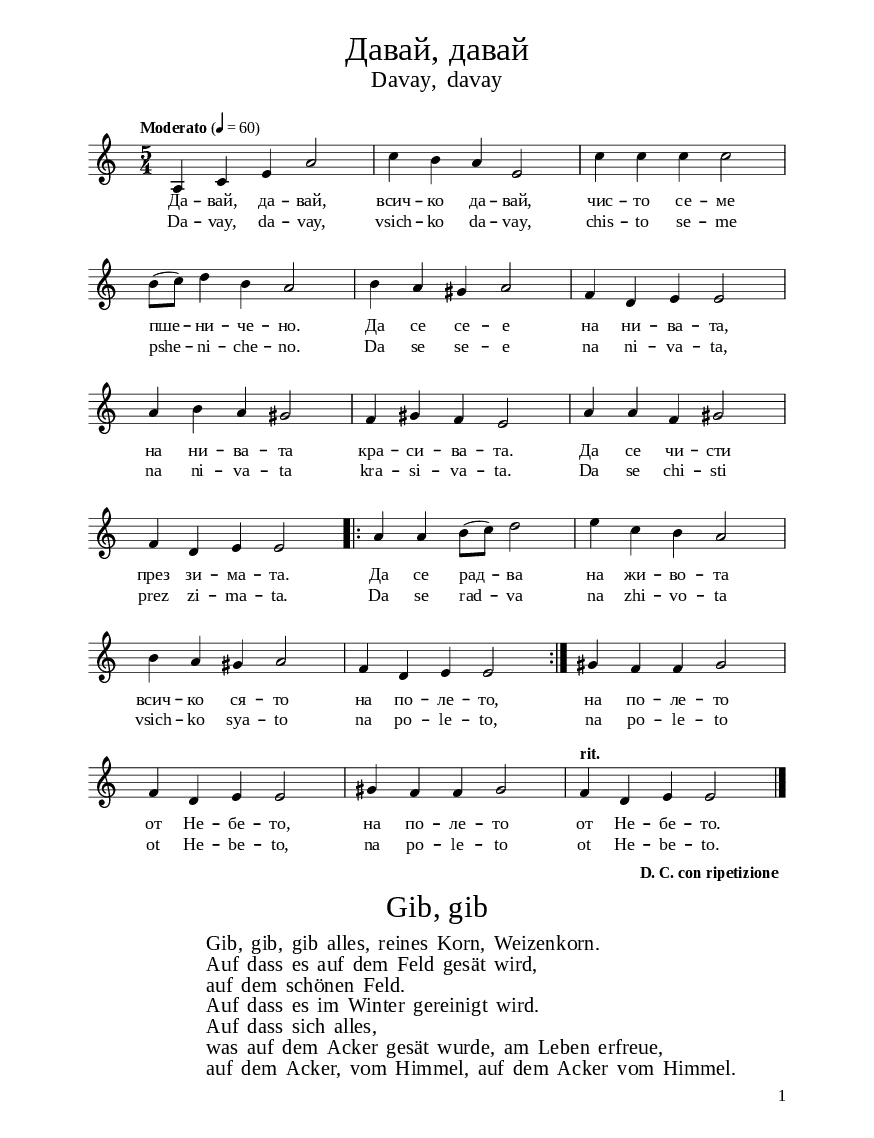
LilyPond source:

\version "2.22.0"

\paper {
  #(set-paper-size "a5")
}

\bookpart {
\paper {
  print-all-headers = ##t
  print-page-number = ##t
  print-first-page-number = ##t

  % put page numbers on the bottom
  oddHeaderMarkup = \markup ""
  evenHeaderMarkup = \markup ""
  oddFooterMarkup = \markup
    \fill-line {
      ""
      \on-the-fly #print-page-number-check-first \fromproperty #'page:page-number-string
    }
  evenFooterMarkup = \markup
    \fill-line {
      \on-the-fly #print-page-number-check-first \fromproperty #'page:page-number-string
      ""
    }

  left-margin = 1.5\cm
  right-margin = 1.5\cm
  top-margin = 1.6\cm
  bottom-margin = 1.2\cm
  ragged-bottom = ##t % do not spread the staves to fill the whole vertical space

  % change lyrics and titles font (affects notes also)
  fonts =
    #(make-pango-font-tree
     "Times New Roman"
     "DejaVu Sans"
     "DejaVu Sans Mono"
     (/ (* staff-height pt) 3.6))

  % change distance between staves
  system-system-spacing =
    #'((basic-distance . 12)
       (minimum-distance . 6)
       (padding . 1)
       (stretchability . 12))
}

\header {
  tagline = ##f
}

\score{
  \layout { 
    indent = 0.0\cm % remove first line indentation
    ragged-last = ##f % do not spread last line to fill the whole space
    \context {
      \Score
      \omit BarNumber %remove bar numbers
    } % context

    \context { % change staff size
      \Staff
      fontSize = #+0 % affects notes size only
      \override StaffSymbol #'staff-space = #(magstep -3)
      \override StaffSymbol #'thickness = #0.5
      \override BarLine #'hair-thickness = #1
      %\override StaffSymbol #'ledger-line-thickness = #'(0 . 0)
    }

    \context { % adjust space between staff and lyrics and between the two lyric lines
      \Lyrics
      \override VerticalAxisGroup.nonstaff-relatedstaff-spacing = #'((basic-distance . 4.5))
      \override VerticalAxisGroup.nonstaff-nonstaff-spacing = #'((minimum-distance . 2))
    }
  } % layout

   \new Voice \absolute  {
    \clef treble
    \key a \minor
    \time 5/4 
    %\tempo "Moderato" 8 = 160
    \tempo \markup { % make tempo note smaller
      \concat { "Moderato " \normal-text { "(" }
          \teeny \general-align #Y #DOWN \note {4} #0.8
          \normal-text { " = 60)" }
      }
    }
   

a4 c' e' a'2 |c''4 b' a' e'2 | c''4 c'' c'' c''2 \break |

 b'8 ( c'' ) d''4 b' a'2 | b'4 a' gis' a'2 | f'4 d' e' e'2 \break |

 a'4 b' a' gis'2 | f'4 gis' f' e'2 | a'4 a' f' gis'2 \break |

f'4 d' e' e'2 \repeat volta 2 {| a'4 a' b'8 ( c'' ) d''2 |  e''4 c'' b' a'2 \break | % 13
    
 b'4 a' gis' a'2 | f'4 d' e' e'2 } | gis'4 f' f' gis'2 \break |

f'4 d' e' e'2 | gis'4 f' f' gis'2 | \tempo "rit." f'4  d' e' e'2 | \bar "|."
  
  }
  
  
  
 \addlyrics {
 Да -- вай, да  -- вай, всич -- ко да -- вай,

чис -- то се -- ме пше -- ни -- че -- но.

Да се се -- е на ни -- ва -- та, на ни -- ва -- та кра -- си -- ва -- та.

Да се чи -- сти през зи -- ма -- та.

Да се рад -- ва на жи -- во -- та

всич -- ко ся -- то на по -- ле -- то,

на по -- ле -- то от Hе -- бе -- то,

на по -- ле -- то от Hе -- бе -- то.
 

  
  }

  \addlyrics {
  
  Da -- vay, da  -- vay, vsich -- ko da -- vay,

chis -- to se -- me pshe -- ni -- che -- no.

Da se se -- e na ni -- va -- ta, na ni -- va -- ta kra -- si -- va -- ta.

Da se chi -- sti prez zi -- ma -- ta.

Da se rad -- va na zhi -- vo -- ta

vsich -- ko sya -- to na po -- le -- to,

na po -- le -- to ot He -- be -- to,

na po -- le -- to ot He -- be -- to.
 
    
    
  }
  
  \header {
    title = \markup \column \normal-text \fontsize #2.5 {
              \center-align
              \line { Давай, давай}
              \vspace #-0.6
              \center-align
              \line \fontsize #-3 {Davay, davay}
              \vspace #-0.8
              \center-align
              \line \fontsize #-3 { " " }
            }
  }
  
  
  
  \midi{}

} % score

\markup \halign #-9.0 \raise #2.8 \override #'(baseline-skip . 2) { 
  \column  { 
    \line \right-align { 
      \bold  { "D. C. con ripetizione" }
    }
   
  }
} 

%\pageBreak

% include foreign translation(s) of the song
\version "2.22.0"

\markup \fill-line { \fontsize #6 "Gib, gib" }
\markup \fontsize #+2.5 {
    \hspace #10
    \override #'(baseline-skip . 2)
    \column {
     \line { " " }
     

 \line { " "Gib, gib, gib alles, reines Korn, Weizenkorn. }

 \line { " "Auf dass es auf dem Feld gesät wird, }

 \line { " "auf dem schönen Feld. }

 \line { " "Auf dass es im Winter gereinigt wird. }

 \line { " "Auf dass sich alles,  }
 \line { " "was auf dem Acker gesät wurde, am Leben erfreue, }
 \line { " "auf dem Acker, vom Himmel, auf dem Acker vom Himmel. }

  
    }
}


} % bookpart
